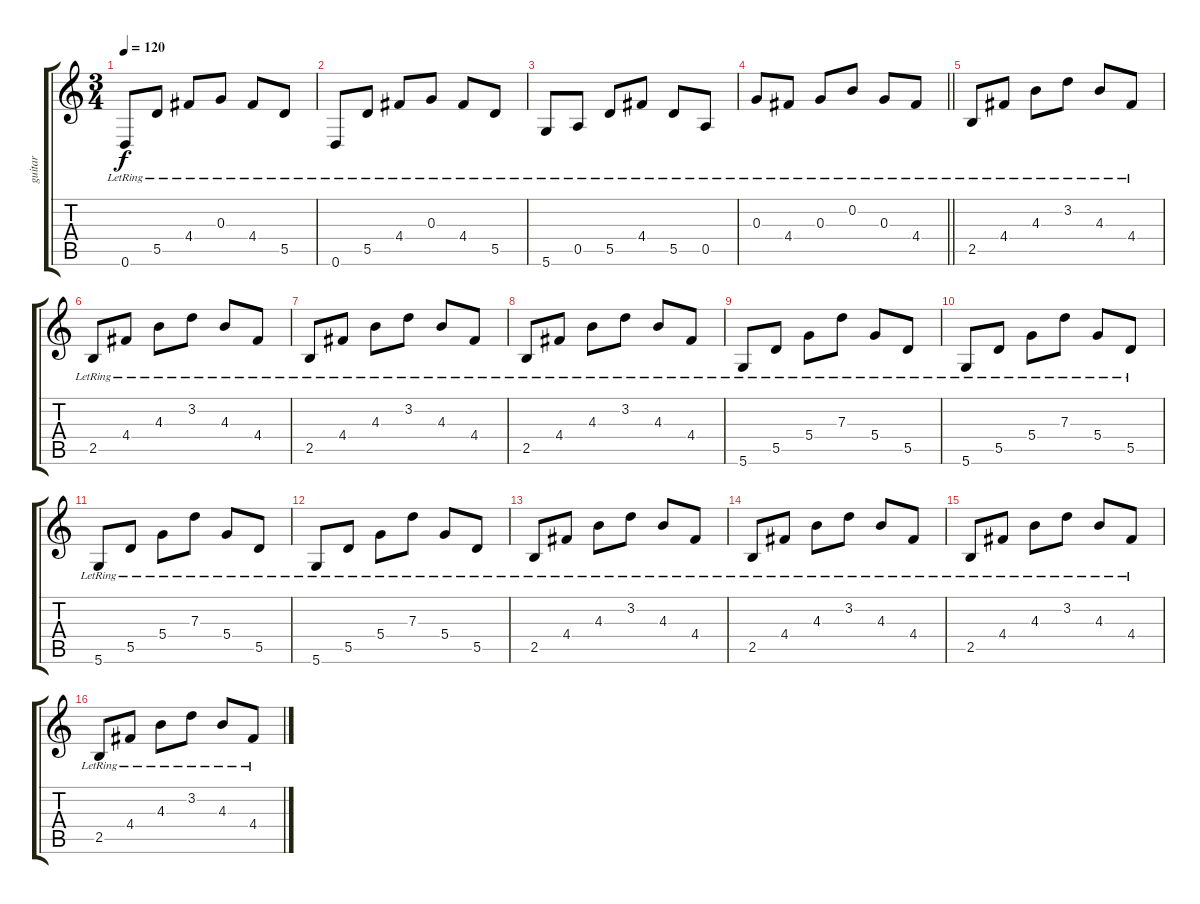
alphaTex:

\track ("guitar" "guitar") {instrument acousticguitarsteel}
\staff {score tabs}
\tuning (E4 B3 G3 D3 A2 D2) {hide}
\ts (3 4)
\tempo 120
\clef g2
\ks c
0.6{lr}.8{dy f} 5.5{lr}.8 4.4{lr}.8 0.3{lr}.8 4.4{lr}.8 5.5{lr}.8 |
0.6{lr}.8 5.5{lr}.8 4.4{lr}.8 0.3{lr}.8 4.4{lr}.8 5.5{lr}.8 |
5.6{lr}.8 0.5{lr}.8 5.5{lr}.8 4.4{lr}.8 5.5{lr}.8 0.5{lr}.8 |
\barLineRight lightlight
0.3{lr}.8 4.4{lr}.8 0.3{lr}.8 0.2{lr}.8 0.3{lr}.8 4.4{lr}.8 |
\section ("" "")
2.5{lr}.8 4.4{lr}.8 4.3{lr}.8 3.2{lr}.8 4.3{lr}.8 4.4{lr}.8 |
2.5{lr}.8 4.4{lr}.8 4.3{lr}.8 3.2{lr}.8 4.3{lr}.8 4.4{lr}.8 |
2.5{lr}.8 4.4{lr}.8 4.3{lr}.8 3.2{lr}.8 4.3{lr}.8 4.4{lr}.8 |
2.5{lr}.8 4.4{lr}.8 4.3{lr}.8 3.2{lr}.8 4.3{lr}.8 4.4{lr}.8 |
5.6{lr}.8 5.5{lr}.8 5.4{lr}.8 7.3{lr}.8 5.4{lr}.8 5.5{lr}.8 |
5.6{lr}.8 5.5{lr}.8 5.4{lr}.8 7.3{lr}.8 5.4{lr}.8 5.5{lr}.8 |
5.6{lr}.8 5.5{lr}.8 5.4{lr}.8 7.3{lr}.8 5.4{lr}.8 5.5{lr}.8 |
5.6{lr}.8 5.5{lr}.8 5.4{lr}.8 7.3{lr}.8 5.4{lr}.8 5.5{lr}.8 |
2.5{lr}.8 4.4{lr}.8 4.3{lr}.8 3.2{lr}.8 4.3{lr}.8 4.4{lr}.8 |
2.5{lr}.8 4.4{lr}.8 4.3{lr}.8 3.2{lr}.8 4.3{lr}.8 4.4{lr}.8 |
2.5{lr}.8 4.4{lr}.8 4.3{lr}.8 3.2{lr}.8 4.3{lr}.8 4.4{lr}.8 |
2.5{lr}.8 4.4{lr}.8 4.3{lr}.8 3.2{lr}.8 4.3{lr}.8 4.4{lr}.8
